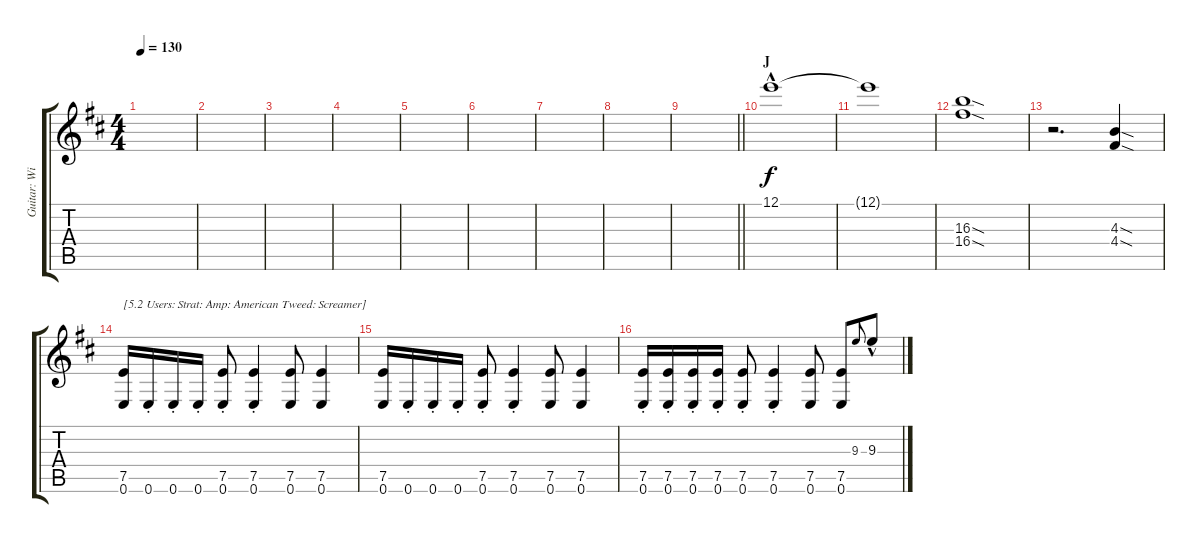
\track ("Guitar: William" "Guitar: Wi") {instrument overdrivenguitar}
\staff {score tabs}
\tuning (E4 B3 G3 D3 A2 E2) {hide}
\ts (4 4)
\tempo 130
\clef g2
\ks d
|
|
|
|
|
|
|
|
\barLineRight lightlight
|
\section ("" "J")
12.1{hac}.1 |
12.1{t}.1 |
(16.3{sod} 16.4{sod}).1{dy f} |
r.2{d} (4.3{sod} 4.4{sod}).4 |
(7.5 0.6).16{txt "[5.2 Users: Strat: Amp: American Tweed: Screamer]" volume 13 instrument overdrivenguitar} 0.6{st}.16 0.6{st}.16 0.6{st}.16 (7.5{st} 0.6{st}).8 (7.5{st} 0.6{st}).4 (7.5 0.6).8 (7.5 0.6).4 |
(7.5 0.6).16 0.6{st}.16 0.6{st}.16 0.6{st}.16 (7.5{st} 0.6{st}).8 (7.5{st} 0.6{st}).4 (7.5 0.6).8 (7.5 0.6).4 |
(7.5 0.6{st}).16 (7.5{st} 0.6{st}).16 (7.5{st} 0.6{st}).16 (7.5{st} 0.6{st}).16 (7.5 0.6{st}).8 (7.5{st} 0.6{st}).4 (7.5 0.6).8 (7.5 0.6).8 9.3.8{gr onbeat} 9.3{hac}.8
